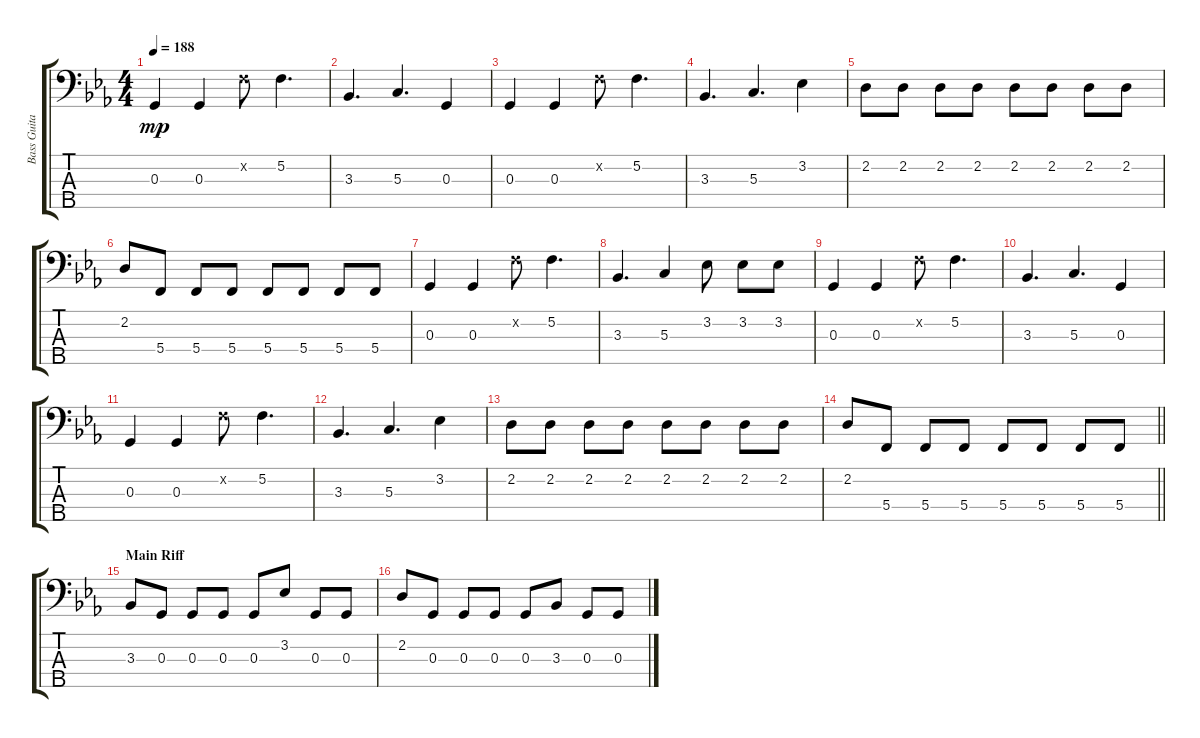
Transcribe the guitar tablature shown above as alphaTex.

\track ("Bass Guitar" "Bass Guita") {instrument electricbassfinger}
\staff {score tabs}
\tuning (F2 C2 G1 C1 G0) {hide}
\ts (4 4)
\tempo 188
\clef f4
\ks eb
0.3.4{dy mp} 0.3.4 5.2{x}.8 5.2.4{d} |
3.3.4{d} 5.3.4{d} 0.3.4 |
0.3.4 0.3.4 5.2{x}.8 5.2.4{d} |
3.3.4{d} 5.3.4{d} 3.2.4 |
2.2.8 2.2.8 2.2.8 2.2.8 2.2.8 2.2.8 2.2.8 2.2.8 |
2.2.8 5.4.8 5.4.8 5.4.8 5.4.8 5.4.8 5.4.8 5.4.8 |
0.3.4 0.3.4 5.2{x}.8 5.2.4{d} |
3.3.4{d} 5.3.4 3.2.8 3.2.8 3.2.8 |
0.3.4 0.3.4 5.2{x}.8 5.2.4{d} |
3.3.4{d} 5.3.4{d} 0.3.4 |
0.3.4 0.3.4 5.2{x}.8 5.2.4{d} |
3.3.4{d} 5.3.4{d} 3.2.4 |
2.2.8 2.2.8 2.2.8 2.2.8 2.2.8 2.2.8 2.2.8 2.2.8 |
\barLineRight lightlight
2.2.8 5.4.8 5.4.8 5.4.8 5.4.8 5.4.8 5.4.8 5.4.8 |
\section ("" "Main Riff")
3.3.8 0.3.8 0.3.8 0.3.8 0.3.8 3.2.8 0.3.8 0.3.8 |
2.2.8 0.3.8 0.3.8 0.3.8 0.3.8 3.3.8 0.3.8 0.3.8
